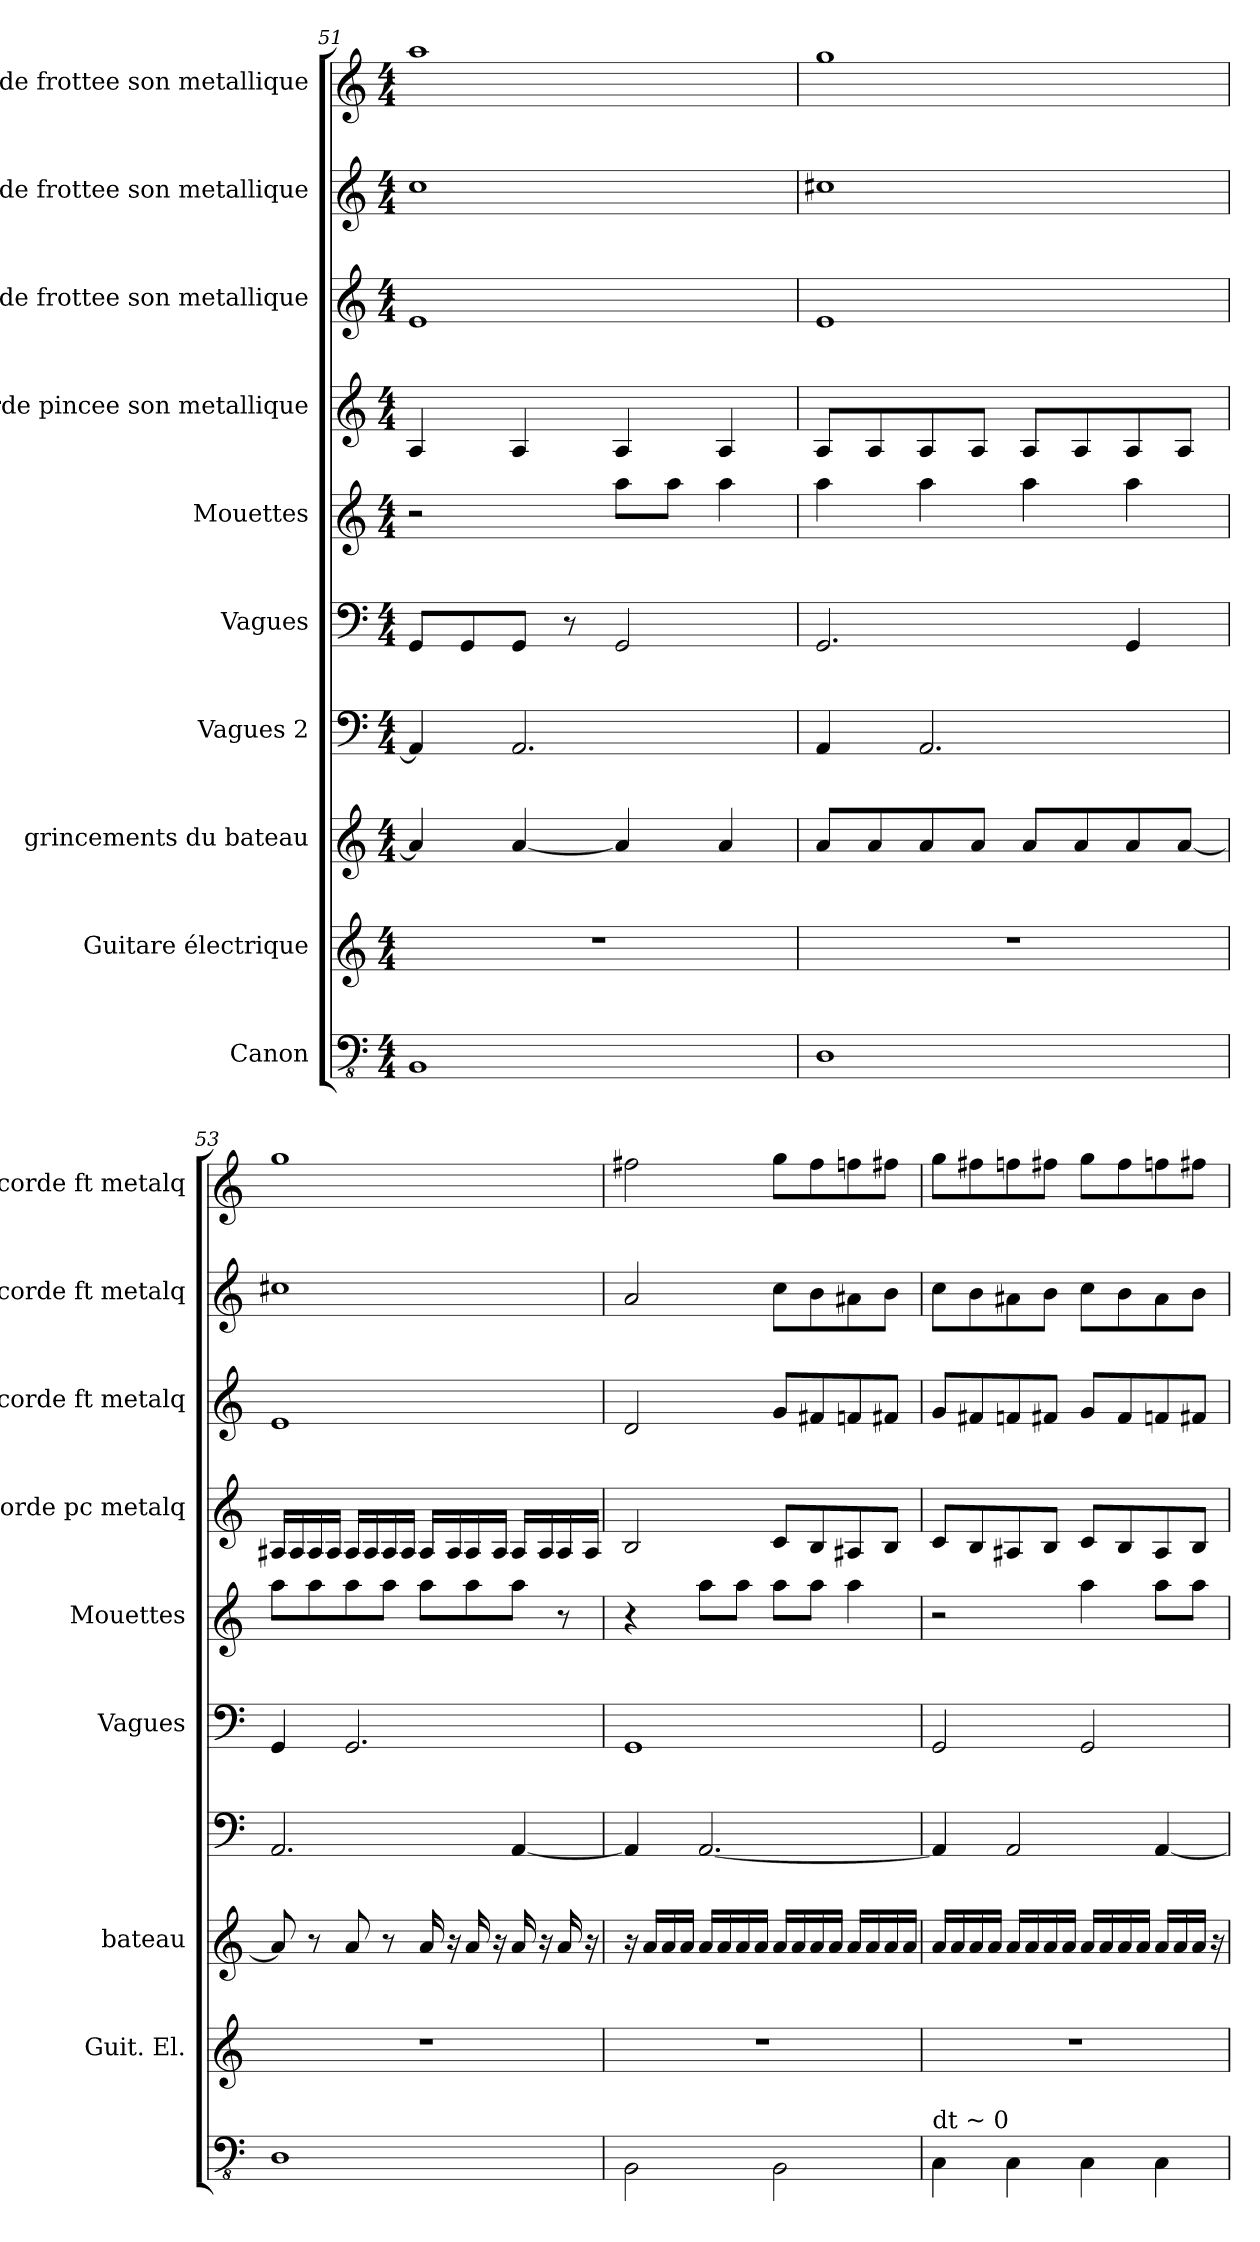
**kern	**kern	**kern	**kern	**kern	**kern	**kern	**kern	**kern	**kern
*part10	*part9	*part8	*part7	*part6	*part5	*part4	*part3	*part2	*part1
*staff10	*staff9	*staff8	*staff7	*staff6	*staff5	*staff4	*staff3	*staff2	*staff1
*I"Canon	*I"Guitare électrique	*I"grincements du bateau	*I"Vagues 2	*I"Vagues	*I"Mouettes	*I"corde pincee son metallique	*I"corde frottee son metallique	*I"corde frottee son metallique	*I"corde frottee  son metallique
*	*I'Guit. El.	*I'bateau	*	*I'Vagues	*I'Mouettes	*I'corde pc metalq	*I'corde ft metalq	*I'corde ft metalq	*I'corde ft metalq
*clefFv4	*clefG2	*clefG2	*clefF4	*clefF4	*clefG2	*clefG2	*clefG2	*clefG2	*clefG2
*k[]	*k[]	*k[]	*k[]	*k[]	*k[]	*k[]	*k[]	*k[]	*k[]
*M4/4	*M4/4	*M4/4	*M4/4	*M4/4	*M4/4	*M4/4	*M4/4	*M4/4	*M4/4
=51	=51	=51	=51	=51	=51	=51	=51	=51	=51
1BBB	1r	4a/]	4AA/]	8GG/L	2r	4A/	1e	1cc	1aa
.	.	.	.	8GG/	.	.	.	.	.
.	.	[4a/	2.AA/	8GG/J	.	4A/	.	.	.
.	.	.	.	8r	.	.	.	.	.
.	.	4a/]	.	2GG/	8aa\L	4A/	.	.	.
.	.	.	.	.	8aa\J	.	.	.	.
.	.	4a/	.	.	4aa\	4A/	.	.	.
=52	=52	=52	=52	=52	=52	=52	=52	=52	=52
1DD	1r	8a/L	4AA/	2.GG/	4aa\	8A/L	1e	1cc#X	1gg
.	.	8a/	.	.	.	8A/	.	.	.
.	.	8a/	2.AA/	.	4aa\	8A/	.	.	.
.	.	8a/J	.	.	.	8A/J	.	.	.
.	.	8a/L	.	.	4aa\	8A/L	.	.	.
.	.	8a/	.	.	.	8A/	.	.	.
.	.	8a/	.	4GG/	4aa\	8A/	.	.	.
.	.	[8a/J	.	.	.	8A/J	.	.	.
=53	=53	=53	=53	=53	=53	=53	=53	=53	=53
1DD	1r	8a/]	2.AA/	4GG/	8aa\L	16A#X/LL	1e	1cc#X	1gg
.	.	.	.	.	.	16A#/	.	.	.
.	.	8r	.	.	8aa\	16A#/	.	.	.
.	.	.	.	.	.	16A#/JJ	.	.	.
.	.	8a/	.	2.GG/	8aa\	16A#/LL	.	.	.
.	.	.	.	.	.	16A#/	.	.	.
.	.	8r	.	.	8aa\J	16A#/	.	.	.
.	.	.	.	.	.	16A#/JJ	.	.	.
.	.	16a/	.	.	8aa\L	16A#/LL	.	.	.
.	.	16r	.	.	.	16A#/	.	.	.
.	.	16a/	.	.	8aa\	16A#/	.	.	.
.	.	16r	.	.	.	16A#/JJ	.	.	.
.	.	16a/	[4AA/	.	8aa\J	16A#/LL	.	.	.
.	.	16r	.	.	.	16A#/	.	.	.
.	.	16a/	.	.	8r	16A#/	.	.	.
.	.	16r	.	.	.	16A#/JJ	.	.	.
=54	=54	=54	=54	=54	=54	=54	=54	=54	=54
2BBB\	1r	16r	4AA/]	1GG	4r	2B/	2d/	2a/	2ff#X\
.	.	16a/LL	.	.	.	.	.	.	.
.	.	16a/	.	.	.	.	.	.	.
.	.	16a/JJ	.	.	.	.	.	.	.
.	.	16a/LL	[2.AA/	.	8aa\L	.	.	.	.
.	.	16a/	.	.	.	.	.	.	.
.	.	16a/	.	.	8aa\J	.	.	.	.
.	.	16a/JJ	.	.	.	.	.	.	.
2BBB\	.	16a/LL	.	.	8aa\L	8c/L	8g/L	8cc\L	8gg\L
.	.	16a/	.	.	.	.	.	.	.
.	.	16a/	.	.	8aa\J	8B/	8f#X/	8b\	8ff#\
.	.	16a/JJ	.	.	.	.	.	.	.
.	.	16a/LL	.	.	4aa\	8A#X/	8fn/	8a#X\	8ffn\
.	.	16a/	.	.	.	.	.	.	.
.	.	16a/	.	.	.	8B/J	8f#X/J	8b\J	8ff#X\J
.	.	16a/JJ	.	.	.	.	.	.	.
=55	=55	=55	=55	=55	=55	=55	=55	=55	=55
!LO:TX:a:t=dt ~ 0	!	!	!	!	!	!	!	!	!
4CC\	1r	16a/LL	4AA/]	2GG/	2r	8c/L	8g/L	8cc\L	8gg\L
.	.	16a/	.	.	.	.	.	.	.
.	.	16a/	.	.	.	8B/	8f#X/	8b\	8ff#X\
.	.	16a/JJ	.	.	.	.	.	.	.
4CC\	.	16a/LL	2AA/	.	.	8A#X/	8fn/	8a#X\	8ffn\
.	.	16a/	.	.	.	.	.	.	.
.	.	16a/	.	.	.	8B/J	8f#X/J	8b\J	8ff#X\J
.	.	16a/JJ	.	.	.	.	.	.	.
4CC\	.	16a/LL	.	2GG/	4aa\	8c/L	8g/L	8cc\L	8gg\L
.	.	16a/	.	.	.	.	.	.	.
.	.	16a/	.	.	.	8B/	8f#/	8b\	8ff#\
.	.	16a/JJ	.	.	.	.	.	.	.
4CC\	.	16a/LL	[4AA/	.	8aa\L	8A#/	8fn/	8a#\	8ffn\
.	.	16a/	.	.	.	.	.	.	.
.	.	16a/JJ	.	.	8aa\J	8B/J	8f#X/J	8b\J	8ff#X\J
.	.	16r	.	.	.	.	.	.	.
=	=	=	=	=	=	=	=	=	=
*-	*-	*-	*-	*-	*-	*-	*-	*-	*-
